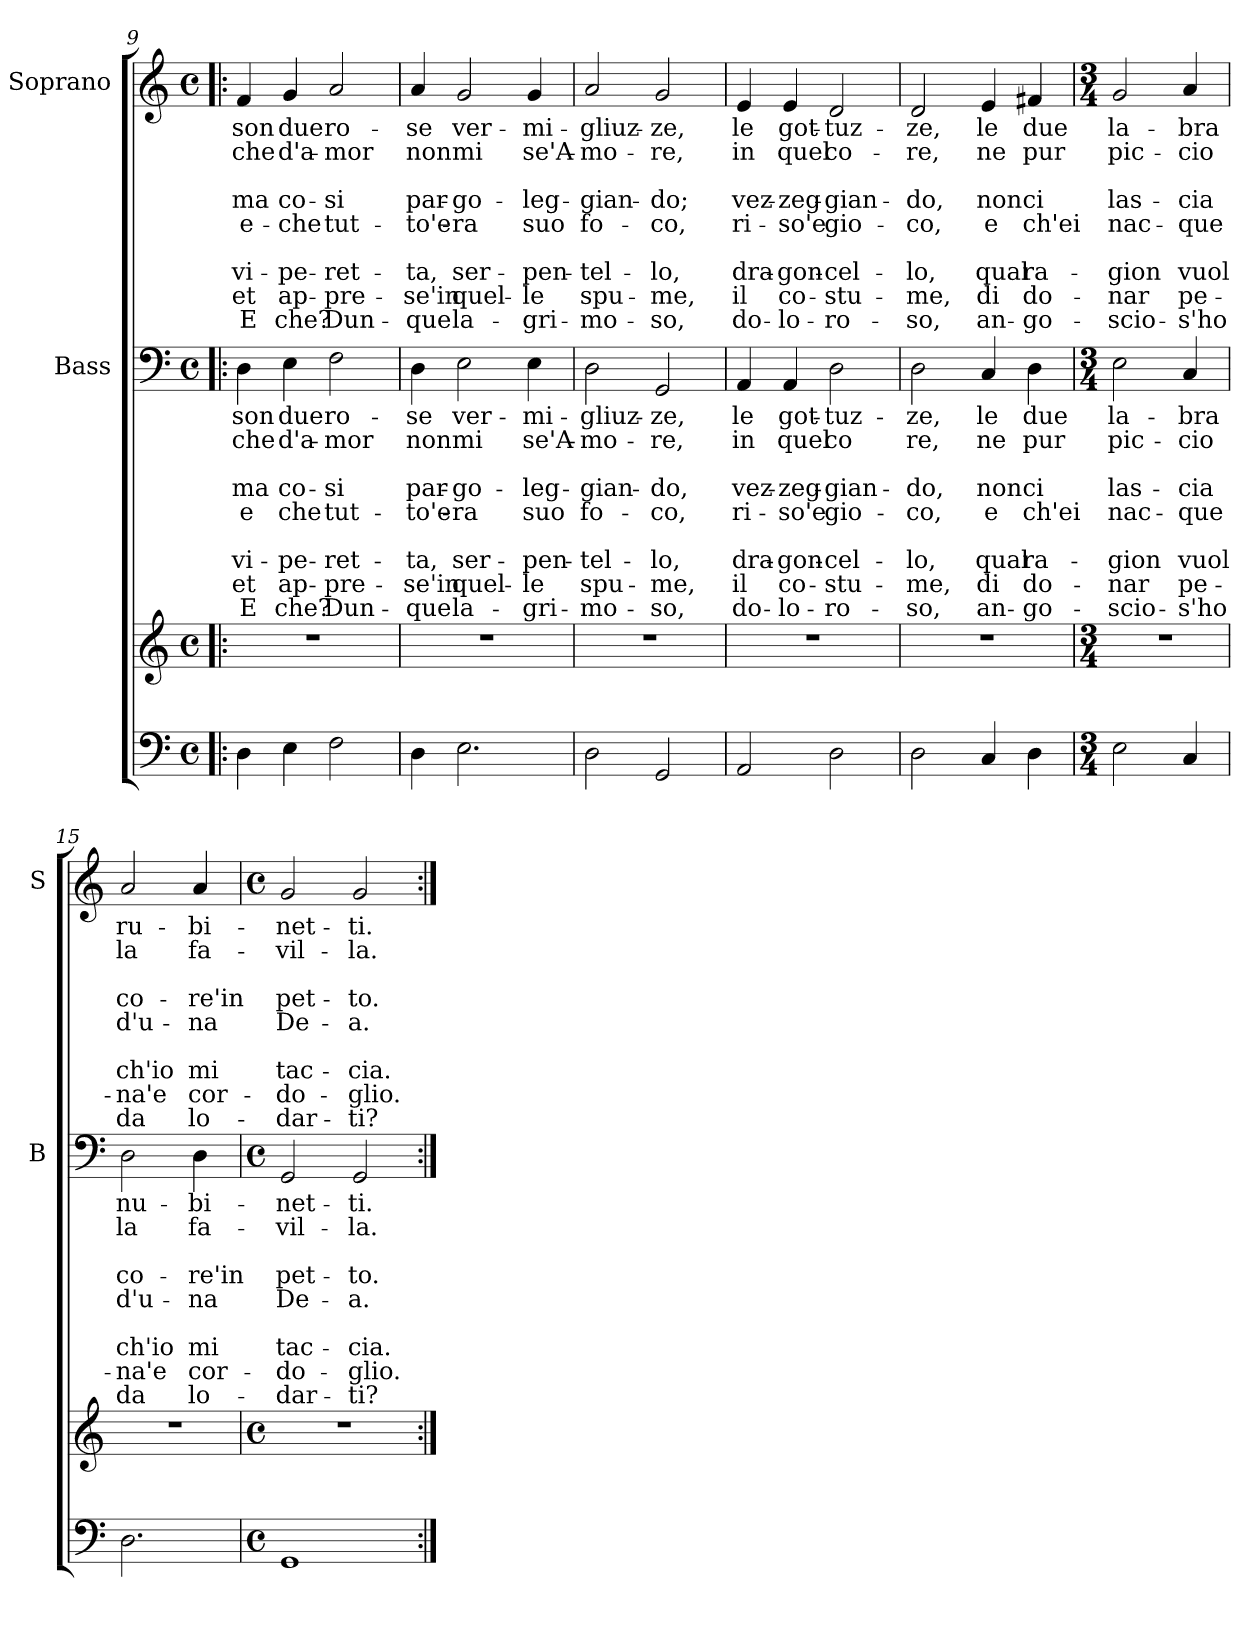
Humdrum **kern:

**kern	**kern	**kern	**text	**text	**text	**text	**text	**text	**text	**text	**text	**kern	**text	**text	**text	**text	**text	**text	**text	**text	**text
*part3	*part3	*part2	*part2	*part2	*part2	*part2	*part2	*part2	*part2	*part2	*part2	*part1	*part1	*part1	*part1	*part1	*part1	*part1	*part1	*part1	*part1
*staff4	*staff3	*staff2	*staff2	*staff2	*staff2	*staff2	*staff2	*staff2	*staff2	*staff2	*staff2	*staff1	*staff1	*staff1	*staff1	*staff1	*staff1	*staff1	*staff1	*staff1	*staff1
*	*	*I"Bass	*	*	*	*	*	*	*	*	*	*I"Soprano	*	*	*	*	*	*	*	*	*
*	*	*I'B	*	*	*	*	*	*	*	*	*	*I'S	*	*	*	*	*	*	*	*	*
!!LO:PB:g=z
*clefF4	*clefG2	*clefF4	*	*	*	*	*	*	*	*	*	*clefG2	*	*	*	*	*	*	*	*	*
*k[]	*k[]	*k[]	*	*	*	*	*	*	*	*	*	*k[]	*	*	*	*	*	*	*	*	*
*C:	*C:	*C:	*	*	*	*	*	*	*	*	*	*C:	*	*	*	*	*	*	*	*	*
*M4/4	*M4/4	*M4/4	*	*	*	*	*	*	*	*	*	*M4/4	*	*	*	*	*	*	*	*	*
*met(c)	*met(c)	*met(c)	*	*	*	*	*	*	*	*	*	*met(c)	*	*	*	*	*	*	*	*	*
=9!|:	=9!|:	=9!|:	=9!|:	=9!|:	=9!|:	=9!|:	=9!|:	=9!|:	=9!|:	=9!|:	=9!|:	=9!|:	=9!|:	=9!|:	=9!|:	=9!|:	=9!|:	=9!|:	=9!|:	=9!|:	=9!|:
!	!	!	!LO:LY:b	!LO:LY:b	!	!LO:LY:b	!LO:LY:b	!	!LO:LY:b	!LO:LY:b	!LO:LY:b	!	!LO:LY:b	!LO:LY:b	!	!LO:LY:b	!LO:LY:b	!	!LO:LY:b	!LO:LY:b	!LO:LY:b
4D\	1r	4D\	son	che	.	ma	e	.	vi-	et	E	4f/	son	che	.	ma	e-	.	vi-	et	E
!	!	!	!LO:LY:b	!LO:LY:b	!	!LO:LY:b	!LO:LY:b	!	!LO:LY:b	!LO:LY:b	!LO:LY:b	!	!LO:LY:b	!LO:LY:b	!	!LO:LY:b	!LO:LY:b	!	!LO:LY:b	!LO:LY:b	!LO:LY:b
4E\	.	4E\	due	d'a-	.	co-	che	.	-pe-	ap-	che?	4g/	due	d'a-	.	co-	-che	.	-pe-	ap-	che?
!	!	!	!LO:LY:b	!LO:LY:b	!	!LO:LY:b	!LO:LY:b	!	!LO:LY:b	!LO:LY:b	!LO:LY:b	!	!LO:LY:b	!LO:LY:b	!	!LO:LY:b	!LO:LY:b	!	!LO:LY:b	!LO:LY:b	!LO:LY:b
2F\	.	2F\	ro-	-mor	.	-si	tut-	.	-ret-	-pre-	Dun-	2a/	ro-	-mor	.	-si	tut-	.	-ret-	-pre-	Dun-
=10	=10	=10	=10	=10	=10	=10	=10	=10	=10	=10	=10	=10	=10	=10	=10	=10	=10	=10	=10	=10	=10
!	!	!	!LO:LY:b	!LO:LY:b	!	!LO:LY:b	!LO:LY:b	!	!LO:LY:b	!LO:LY:b	!LO:LY:b	!	!LO:LY:b	!LO:LY:b	!	!LO:LY:b	!LO:LY:b	!	!LO:LY:b	!LO:LY:b	!LO:LY:b
4D\	1r	4D\	-se	non	.	par-	-to'e-	.	-ta,	-se'in	-que	4a/	-se	non	.	par-	-to'e-	.	-ta,	-se'in	-que
!	!	!	!LO:LY:b	!LO:LY:b	!	!LO:LY:b	!LO:LY:b	!	!LO:LY:b	!LO:LY:b	!LO:LY:b	!	!LO:LY:b	!LO:LY:b	!	!LO:LY:b	!LO:LY:b	!	!LO:LY:b	!LO:LY:b	!LO:LY:b
2.E\	.	2E\	ver-	mi	.	-go-	-ra	.	ser-	quel-	la-	2g/	ver-	mi	.	-go-	-ra	.	ser-	quel-	la-
!	!	!	!LO:LY:b	!LO:LY:b	!	!LO:LY:b	!LO:LY:b	!	!LO:LY:b	!LO:LY:b	!LO:LY:b	!	!LO:LY:b	!LO:LY:b	!	!LO:LY:b	!LO:LY:b	!	!LO:LY:b	!LO:LY:b	!LO:LY:b
.	.	4E\	-mi-	se'A-	.	-leg-	suo	.	-pen-	-le	-gri-	4g/	-mi-	se'A-	.	-leg-	suo	.	-pen-	-le	-gri-
=11	=11	=11	=11	=11	=11	=11	=11	=11	=11	=11	=11	=11	=11	=11	=11	=11	=11	=11	=11	=11	=11
!	!	!	!LO:LY:b	!LO:LY:b	!	!LO:LY:b	!LO:LY:b	!	!LO:LY:b	!LO:LY:b	!LO:LY:b	!	!LO:LY:b	!LO:LY:b	!	!LO:LY:b	!LO:LY:b	!	!LO:LY:b	!LO:LY:b	!LO:LY:b
2D\	1r	2D\	-gliuz-	-mo-	.	-gian-	fo-	.	-tel-	spu-	-mo-	2a/	-gliuz-	-mo-	.	-gian-	fo-	.	-tel-	spu-	-mo-
!	!	!	!LO:LY:b	!LO:LY:b	!	!LO:LY:b	!LO:LY:b	!	!LO:LY:b	!LO:LY:b	!LO:LY:b	!	!LO:LY:b	!LO:LY:b	!	!LO:LY:b	!LO:LY:b	!	!LO:LY:b	!LO:LY:b	!LO:LY:b
2GG/	.	2GG/	-ze,	-re,	.	-do,	-co,	.	-lo,	-me,	-so,	2g/	-ze,	-re,	.	-do;	-co,	.	-lo,	-me,	-so,
=12	=12	=12	=12	=12	=12	=12	=12	=12	=12	=12	=12	=12	=12	=12	=12	=12	=12	=12	=12	=12	=12
!	!	!	!LO:LY:b	!LO:LY:b	!	!LO:LY:b	!LO:LY:b	!	!LO:LY:b	!LO:LY:b	!LO:LY:b	!	!LO:LY:b	!LO:LY:b	!	!LO:LY:b	!LO:LY:b	!	!LO:LY:b	!LO:LY:b	!LO:LY:b
2AA/	1r	4AA/	le	in	.	vez-	ri-	.	dra-	il	do-	4e/	le	in	.	vez-	ri-	.	dra-	il	do-
!	!	!	!LO:LY:b	!LO:LY:b	!	!LO:LY:b	!LO:LY:b	!	!LO:LY:b	!LO:LY:b	!LO:LY:b	!	!LO:LY:b	!LO:LY:b	!	!LO:LY:b	!LO:LY:b	!	!LO:LY:b	!LO:LY:b	!LO:LY:b
.	.	4AA/	got-	quel	.	-zeg-	-so'e	.	-gon-	co-	-lo-	4e/	got-	quel	.	-zeg-	-so'e	.	-gon-	co-	-lo-
!	!	!	!LO:LY:b	!LO:LY:b	!	!LO:LY:b	!LO:LY:b	!	!LO:LY:b	!LO:LY:b	!LO:LY:b	!	!LO:LY:b	!LO:LY:b	!	!LO:LY:b	!LO:LY:b	!	!LO:LY:b	!LO:LY:b	!LO:LY:b
2D\	.	2D\	-tuz-	co	.	-gian-	gio-	.	-cel-	-stu-	-ro-	2d/	-tuz-	co-	.	-gian-	gio-	.	-cel-	-stu-	-ro-
!!LO:LB:g=z
=13	=13	=13	=13	=13	=13	=13	=13	=13	=13	=13	=13	=13	=13	=13	=13	=13	=13	=13	=13	=13	=13
!	!	!	!LO:LY:b	!LO:LY:b	!	!LO:LY:b	!LO:LY:b	!	!LO:LY:b	!LO:LY:b	!LO:LY:b	!	!LO:LY:b	!LO:LY:b	!	!LO:LY:b	!LO:LY:b	!	!LO:LY:b	!LO:LY:b	!LO:LY:b
2D\	1r	2D\	-ze,	re,	.	-do,	-co,	.	-lo,	-me,	-so,	2d/	-ze,	-re,	.	-do,	-co,	.	-lo,	-me,	-so,
!	!	!	!LO:LY:b	!LO:LY:b	!	!LO:LY:b	!LO:LY:b	!	!LO:LY:b	!LO:LY:b	!LO:LY:b	!	!LO:LY:b	!LO:LY:b	!	!LO:LY:b	!LO:LY:b	!	!LO:LY:b	!LO:LY:b	!LO:LY:b
4C/	.	4C/	le	ne	.	non	e	.	qual	di	an-	4e/	le	ne	.	non	e	.	qual	di	an-
!	!	!	!LO:LY:b	!LO:LY:b	!	!LO:LY:b	!LO:LY:b	!	!LO:LY:b	!LO:LY:b	!LO:LY:b	!	!LO:LY:b	!LO:LY:b	!	!LO:LY:b	!LO:LY:b	!	!LO:LY:b	!LO:LY:b	!LO:LY:b
4D\	.	4D\	due	pur	.	ci	ch'ei	.	ra-	do-	-go-	4f#X/	due	pur	.	ci	ch'ei	.	ra-	do-	-go-
=14	=14	=14	=14	=14	=14	=14	=14	=14	=14	=14	=14	=14	=14	=14	=14	=14	=14	=14	=14	=14	=14
*M3/4	*M3/4	*M3/4	*	*	*	*	*	*	*	*	*	*M3/4	*	*	*	*	*	*	*	*	*
!	!	!	!LO:LY:b	!LO:LY:b	!	!LO:LY:b	!LO:LY:b	!	!LO:LY:b	!LO:LY:b	!LO:LY:b	!	!LO:LY:b	!LO:LY:b	!	!LO:LY:b	!LO:LY:b	!	!LO:LY:b	!LO:LY:b	!LO:LY:b
2E\	2.r	2E\	la-	pic-	.	las-	nac-	.	-gion	-nar	-scio-	2g/	la-	pic-	.	las-	nac-	.	-gion	-nar	-scio-
!	!	!	!LO:LY:b	!LO:LY:b	!	!LO:LY:b	!LO:LY:b	!	!LO:LY:b	!LO:LY:b	!LO:LY:b	!	!LO:LY:b	!LO:LY:b	!	!LO:LY:b	!LO:LY:b	!	!LO:LY:b	!LO:LY:b	!LO:LY:b
4C/	.	4C/	-bra	-cio	.	-cia	-que	.	vuol	pe-	-s'ho	4a/	-bra	-cio	.	-cia	-que	.	vuol	pe-	-s'ho
=15	=15	=15	=15	=15	=15	=15	=15	=15	=15	=15	=15	=15	=15	=15	=15	=15	=15	=15	=15	=15	=15
!	!	!	!LO:LY:b	!LO:LY:b	!	!LO:LY:b	!LO:LY:b	!	!LO:LY:b	!LO:LY:b	!LO:LY:b	!	!LO:LY:b	!LO:LY:b	!	!LO:LY:b	!LO:LY:b	!	!LO:LY:b	!LO:LY:b	!LO:LY:b
2.D\	2.r	2D\	nu-	la	.	co-	d'u-	.	ch'io	-na'e	da	2a/	ru-	la	.	co-	d'u-	.	ch'io	-na'e	da
!	!	!	!LO:LY:b	!LO:LY:b	!	!LO:LY:b	!LO:LY:b	!	!LO:LY:b	!LO:LY:b	!LO:LY:b	!	!LO:LY:b	!LO:LY:b	!	!LO:LY:b	!LO:LY:b	!	!LO:LY:b	!LO:LY:b	!LO:LY:b
.	.	4D\	-bi-	fa-	.	-re'in	-na	.	mi	cor-	lo-	4a/	-bi-	fa-	.	-re'in	-na	.	mi	cor-	lo-
=16	=16	=16	=16	=16	=16	=16	=16	=16	=16	=16	=16	=16	=16	=16	=16	=16	=16	=16	=16	=16	=16
*M4/4	*M4/4	*M4/4	*	*	*	*	*	*	*	*	*	*M4/4	*	*	*	*	*	*	*	*	*
*met(c)	*met(c)	*met(c)	*	*	*	*	*	*	*	*	*	*met(c)	*	*	*	*	*	*	*	*	*
!	!	!	!LO:LY:b	!LO:LY:b	!	!LO:LY:b	!LO:LY:b	!	!LO:LY:b	!LO:LY:b	!LO:LY:b	!	!LO:LY:b	!LO:LY:b	!	!LO:LY:b	!LO:LY:b	!	!LO:LY:b	!LO:LY:b	!LO:LY:b
1GG	1r	2GG/	-net-	-vil-	.	pet-	De-	.	tac-	-do-	-dar-	2g/	-net-	-vil-	.	pet-	De-	.	tac-	-do-	-dar-
!	!	!	!LO:LY:b	!LO:LY:b	!	!LO:LY:b	!LO:LY:b	!	!LO:LY:b	!LO:LY:b	!LO:LY:b	!	!LO:LY:b	!LO:LY:b	!	!LO:LY:b	!LO:LY:b	!	!LO:LY:b	!LO:LY:b	!LO:LY:b
.	.	2GG/	-ti.	-la.	.	-to.	-a.	.	-cia.	-glio.	-ti?	2g/	-ti.	-la.	.	-to.	-a.	.	-cia.	-glio.	-ti?
=:|!	=:|!	=:|!	=:|!	=:|!	=:|!	=:|!	=:|!	=:|!	=:|!	=:|!	=:|!	=:|!	=:|!	=:|!	=:|!	=:|!	=:|!	=:|!	=:|!	=:|!	=:|!
*-	*-	*-	*-	*-	*-	*-	*-	*-	*-	*-	*-	*-	*-	*-	*-	*-	*-	*-	*-	*-	*-
